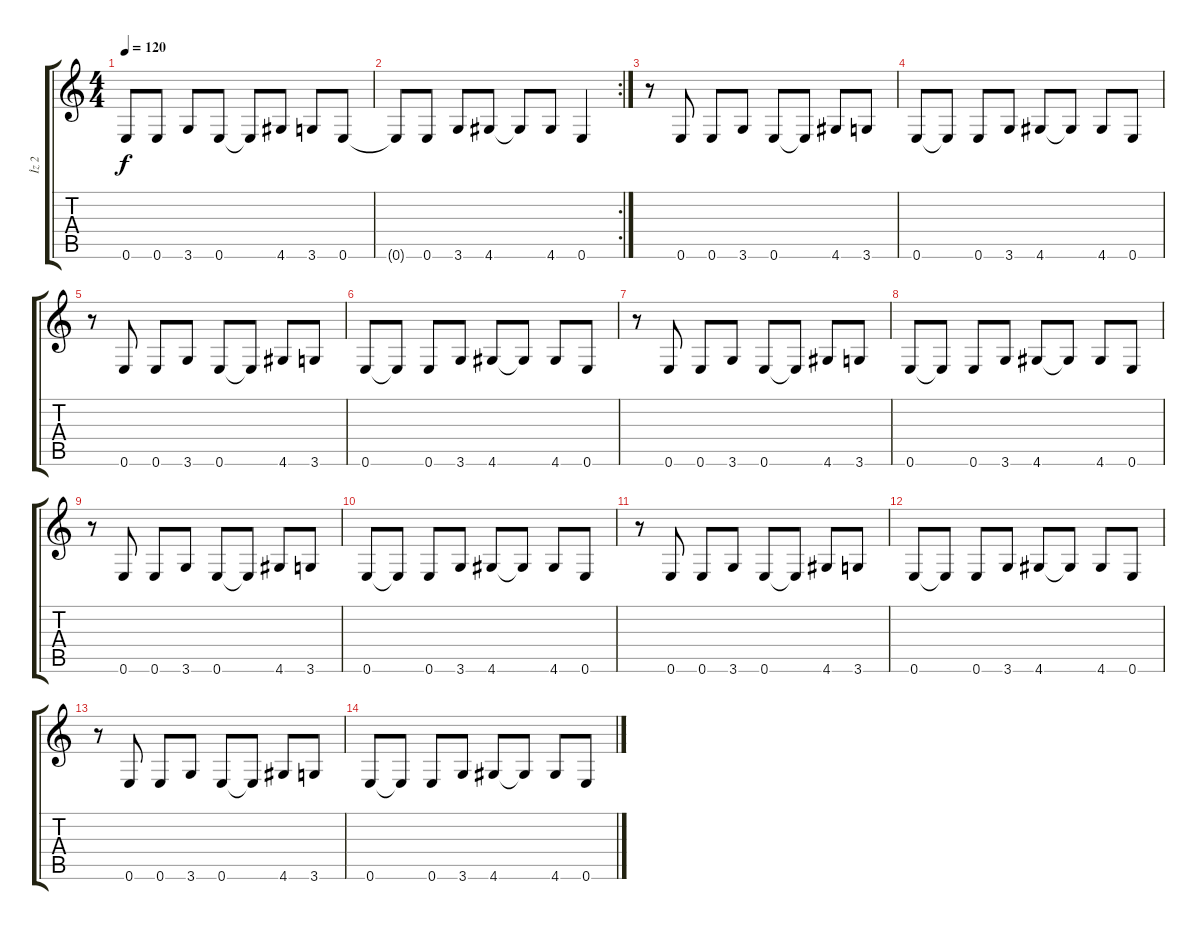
\track ("İz 2" "İz 2") {instrument acousticguitarsteel}
\staff {score tabs}
\tuning (E4 B3 G3 D3 A2 E2) {hide}
\ts (4 4)
\tempo 120
\clef g2
\ks c
0.6.8{dy f} 0.6.8 3.6.8 0.6.8 0.6{t}.8 4.6.8 3.6.8 0.6.8 |
\rc 2
0.6{t}.8 0.6.8 3.6.8 4.6.8 4.6{t}.8 4.6.8 0.6.4 |
r.8 0.6.8 0.6.8 3.6.8 0.6.8 0.6{t}.8 4.6.8 3.6.8 |
0.6.8 0.6{t}.8 0.6.8 3.6.8 4.6.8 4.6{t}.8 4.6.8 0.6.8 |
r.8 0.6.8 0.6.8 3.6.8 0.6.8 0.6{t}.8 4.6.8 3.6.8 |
0.6.8 0.6{t}.8 0.6.8 3.6.8 4.6.8 4.6{t}.8 4.6.8 0.6.8 |
r.8 0.6.8 0.6.8 3.6.8 0.6.8 0.6{t}.8 4.6.8 3.6.8 |
0.6.8 0.6{t}.8 0.6.8 3.6.8 4.6.8 4.6{t}.8 4.6.8 0.6.8 |
r.8 0.6.8 0.6.8 3.6.8 0.6.8 0.6{t}.8 4.6.8 3.6.8 |
0.6.8 0.6{t}.8 0.6.8 3.6.8 4.6.8 4.6{t}.8 4.6.8 0.6.8 |
r.8 0.6.8 0.6.8 3.6.8 0.6.8 0.6{t}.8 4.6.8 3.6.8 |
0.6.8 0.6{t}.8 0.6.8 3.6.8 4.6.8 4.6{t}.8 4.6.8 0.6.8 |
r.8 0.6.8 0.6.8 3.6.8 0.6.8 0.6{t}.8 4.6.8 3.6.8 |
0.6.8 0.6{t}.8 0.6.8 3.6.8 4.6.8 4.6{t}.8 4.6.8 0.6.8
